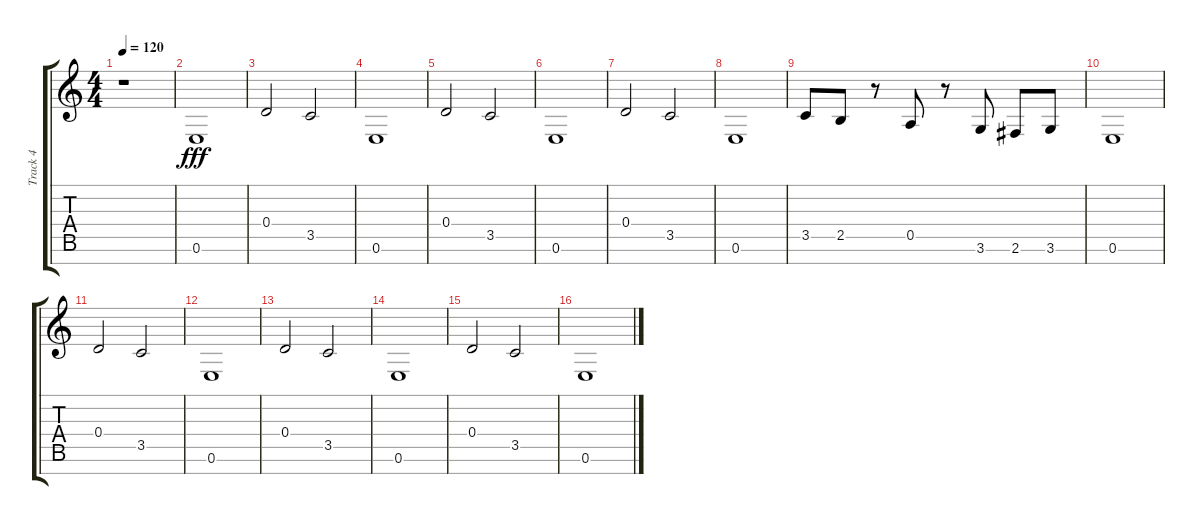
\track ("Track 4" "Track 4") {instrument electricbassfinger}
\staff {score tabs}
\tuning (E4 B3 G3 D3 A2 E2 B1) {hide}
\ts (4 4)
\tempo 120
\clef g2
\ks c
r.1{dy fff} |
0.6.1 |
0.4.2 3.5.2 |
0.6.1 |
0.4.2 3.5.2 |
0.6.1 |
0.4.2 3.5.2 |
0.6.1 |
3.5.8 2.5.8 r.8 0.5.8 r.8 3.6.8 2.6.8 3.6.8 |
0.6.1 |
0.4.2 3.5.2 |
0.6.1 |
0.4.2 3.5.2 |
0.6.1 |
0.4.2 3.5.2 |
0.6.1
